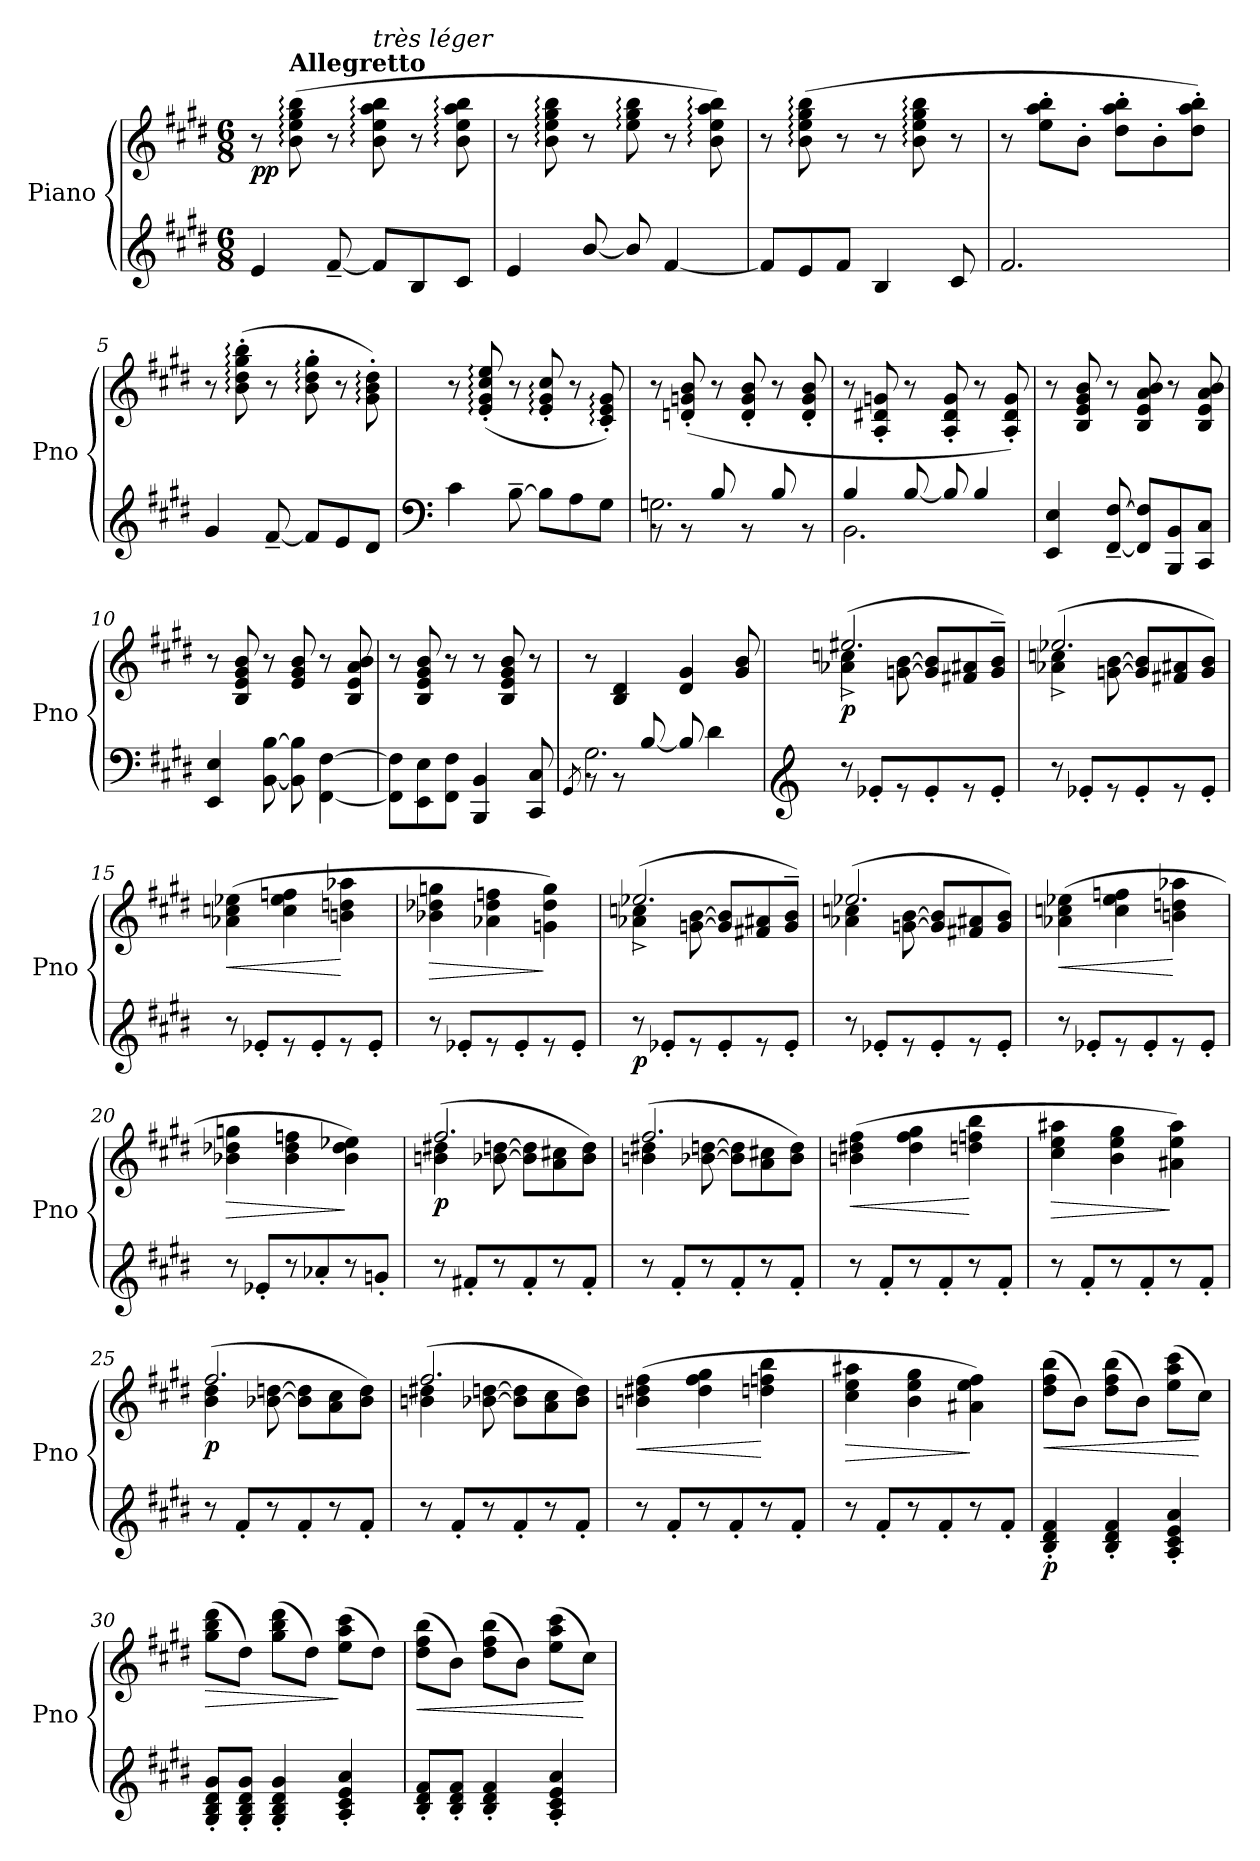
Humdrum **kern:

**kern	**kern	**dynam
*part1	*part1	*part1
*staff2	*staff1	*staff1/2
*I"Piano	*	*
*I'Pno	*	*
*clefG2	*clefG2	*
*k[f#c#g#d#]	*k[f#c#g#d#]	*
*M6/8	*M6/8	*
=1	=1	=1
!	!	!LO:DY:b
4e/	8r	pp
*	*MM216	*
!	!LO:TX:a:B:t=Allegretto	!
.	(>8b\: 8ee\: 8gg#\: 8bb\:	.
[8f#~/	8r	.
!	!LO:TX:a:i:t=très léger	!
8f#/L]	8b\: 8ee\: 8aa\: 8bb\:	.
8B/	8r	.
8c#/J	8b\: 8ee\: 8aa\: 8bb\:	.
=2	=2	=2
4e/	8r	.
.	8b\: 8ee\: 8gg#\: 8bb\:	.
[8b/	8r	.
8b/]	8ee\: 8gg#\: 8bb\:	.
[4f#/	8r	.
.	8b\: 8ee\: 8aa\: 8bb\:)	.
=3	=3	=3
8f#/L]	8r	.
8e/	(>8b\: 8ee\: 8gg#\: 8bb\:	.
8f#/J	8r	.
4B/	8r	.
.	8b\: 8ee\: 8gg#\: 8bb\:	.
8c#/	8r	.
=4	=4	=4
2.f#/	8r	.
.	8ee\' 8aa\' 8bb\'L	.
.	8b'\J	.
.	8dd#\' 8aa\' 8bb\'L	.
.	8b'\	.
.	8dd#\' 8aa\' 8bb\'J)	.
=5	=5	=5
4g#/	8r	.
.	(>8b\:' 8dd#\:' 8gg#\:' 8bb\:'	.
[8f#~/	8r	.
8f#/L]	8b\:' 8dd#\:' 8gg#\:'	.
8e/	8r	.
8d#/J	8g#\:' 8b\:' 8dd#\:')	.
!!LO:LB:g=z
=6	=6	=6
*clefF4	*	*
4c#\	8r	.
.	(<8e/:' 8g#/:' 8cc#/:' 8ee/:'	.
[8B~\	8r	.
8B\L]	8e/:' 8g#/:' 8cc#/:'	.
8A\	8r	.
8G#\J	8c#/:' 8e/:' 8g#/:')	.
=7	=7	=7
*^	*	*
2.Gn\	8r	8r	.
.	8r	(<8dn/' 8gn/' 8b/'	.
.	8B/	8r	.
.	8r	8d/' 8g/' 8b/'	.
.	8B/	8r	.
.	8r	8d/' 8g/' 8b/'	.
=8	=8	=8	=8
2.BB\	4B/	8r	.
.	.	8A/' 8d#X/' 8gn/'	.
.	[8B/	8r	.
.	8B/]	8A/' 8d#/' 8g/'	.
.	4B/	8r	.
.	.	8A/' 8d#/' 8g/')	.
*v	*v	*	*
=9	=9	=9
4EE/ 4E/	8r	.
.	8B/ 8e/ 8g#/ 8b/	.
[8FF#/~ [8F#/~	8r	.
8FF#/] 8F#/]L	8B/ 8e/ 8a/ 8b/	.
8BBB/ 8BB/	8r	.
8CC#/ 8C#/J	8B/ 8e/ 8a/ 8b/	.
=10	=10	=10
4EE/ 4E/	8r	.
.	8B/ 8e/ 8g#/ 8b/	.
[8BB\ [8B\	8r	.
8BB\] 8B\]	8e/ 8g#/ 8b/	.
[4FF#\ [4F#\	8r	.
.	8B/ 8e/ 8a/ 8b/	.
!!LO:LB:g=z
=11	=11	=11
8FF#\] 8F#\]L	8r	.
8EE\ 8E\	8B/ 8e/ 8g#/ 8b/	.
8FF#\ 8F#\J	8r	.
4BBB/ 4BB/	8r	.
.	8B/ 8e/ 8g#/ 8b/	.
8CC#/ 8C#/	8r	.
=12	=12	=12
8qGG#/	.	.
*^	*	*
2.G#\	8r	8r	.
.	8r	4B/ 4d#/	.
.	[8B/	.	.
.	8B/]	4d#/ 4g#/	.
.	4d#\	.	.
.	.	8g#/ 8b/	.
*v	*v	*	*
=13	=13	=13
*clefG1	*	*
*	*^	*
!	!	!	!LO:DY:b
8r	(>4a-X\ 4ccn\	2.ee#X^/	p
8g-X'/L	.	.	.
8r	[8gn\ [8b\	.	.
8g-'/	8g/] 8b/]L	.	.
8r	8f#X/ 8a#X/	.	.
8g-'/J	8g/~ 8b/~J)	.	.
=14	=14	=14	=14
8r	(>4a-X\ 4ccn\	2.ee-X^/	.
8g-X'/L	.	.	.
8r	[8gn\ [8b\	.	.
8g-'/	8g/] 8b/]L	.	.
8r	8f#X/ 8a#X/	.	.
8g-'/J	8g/ 8b/J)	.	.
*	*v	*v	*
=15	=15	=15
!	!	!LO:HP:b
8r	(>4a-X\ 4ccn\ 4ee-X\	<
8g-X'/L	.	.
8r	4cc\ 4ee-\ 4ffn\	.
8g-'/	.	.
8r	4bn\ 4ddn\ 4aa-X\	[
8g-'/J	.	.
!!LO:PB:g=z
=16	=16	=16
!	!	!LO:HP:b
8r	4b-X\ 4dd-X\ 4ggn\	>
8g-X'/L	.	.
8r	4a-X\ 4dd-\ 4ffn\	.
8g-'/	.	.
8r	4gn\ 4dd-\ 4gg\)	]
8g-'/J	.	.
=17	=17	=17
*	*^	*
!	!	!	!LO:DY:b=2
8r	(>4a-X\ 4ccn\	2.ee-X^/	p
8g-X'/L	.	.	.
8r	[8gn\ [8b\	.	.
8g-'/	8g/] 8b/]L	.	.
8r	8f#X/ 8a#X/	.	.
8g-'/J	8g/~ 8b/~J)	.	.
=18	=18	=18	=18
8r	(>4a-X\ 4ccn\	2.ee-X/	.
8g-X'/L	.	.	.
8r	[8gn\ [8b\	.	.
8g-'/	8g/] 8b/]L	.	.
8r	8f#X/ 8a#X/	.	.
8g-'/J	8g/ 8b/J)	.	.
*	*v	*v	*
=19	=19	=19
!	!	!LO:HP:b
8r	(>4a-X\ 4ccn\ 4ee-X\	<
8g-X'/L	.	.
8r	4cc\ 4ee-\ 4ffn\	.
8g-'/	.	.
8r	4bn\ 4ddn\ 4aa-X\	[
8g-'/J	.	.
=20	=20	=20
!	!	!LO:HP:b
8r	4b-X\ 4dd-X\ 4ggn\	>
8g-X'/L	.	.
8r	4b-\ 4dd-\ 4ffn\	.
8cc-X'/	.	.
8r	4b-\ 4dd-\ 4ee-X\)	]
8bn'/J	.	.
!!LO:PB:g=z
=21	=21	=21
*	*^	*
!	!	!	!LO:DY:b
8r	(<4bn\ 4dd#X\	2.ff#/	p
8a#X'/L	.	.	.
8r	[8b-X\ [8ddn\	.	.
8a#'/	8b-\] 8dd\]L	.	.
8r	8a\ 8cc#X\	.	.
8a#'/J	8b-\ 8dd\J)	.	.
=22	=22	=22	=22
8r	(<4bn\ 4dd#X\	2.ff#/	.
8a'/L	.	.	.
8r	[8b-X\ [8ddn\	.	.
8a'/	8b-\] 8dd\]L	.	.
8r	8a\ 8cc#X\	.	.
8a'/J	8b-\ 8dd\J)	.	.
*	*v	*v	*
=23	=23	=23
!	!	!LO:HP:b
8r	(>4bn\ 4dd#X\ 4ff#\	<
8a'/L	.	.
8r	4dd#\ 4ff#\ 4gg#\	.
8a'/	.	.
8r	4ddn\ 4ffn\ 4bb\	[
8a'/J	.	.
=24	=24	=24
!	!	!LO:HP:b
8r	4cc#\ 4ee\ 4aa#X\	>
8a'/L	.	.
8r	4b\ 4ee\ 4gg#\	.
8a'/	.	.
8r	4a#X\ 4ee\ 4aa#\)	]
8a'/J	.	.
=25	=25	=25
*	*^	*
!	!	!	!LO:DY:b
8r	(<4b\ 4dd#\	2.ff#/	p
8a'/L	.	.	.
8r	[8b-X\ [8ddn\	.	.
8a'/	8b-\] 8dd\]L	.	.
8r	8a\ 8cc#\	.	.
8a'/J	8b-\ 8dd\J)	.	.
=26	=26	=26	=26
8r	(<4bn\ 4dd#X\	2.ff#/	.
8a'/L	.	.	.
8r	[8b-X\ [8ddn\	.	.
8a'/	8b-\] 8dd\]L	.	.
8r	8a\ 8cc#\	.	.
8a'/J	8b-\ 8dd\J)	.	.
*	*v	*v	*
!!LO:LB:g=z
=27	=27	=27
!	!	!LO:HP:b
8r	(>4bn\ 4dd#X\ 4ff#\	<
8a'/L	.	.
8r	4dd#\ 4ff#\ 4gg#\	.
8a'/	.	.
8r	4ddn\ 4ffn\ 4bb\	[
8a'/J	.	.
=28	=28	=28
!	!	!LO:HP:b
8r	4cc#\ 4ee\ 4aa#X\	>
8a'/L	.	.
8r	4b\ 4ee\ 4gg#\	.
8a'/	.	.
8r	4a#X\ 4ee\ 4ff#\)	]
8a'/J	.	.
=29	=29	=29
!	!	!LO:HP:b
!	!	!LO:DY:n=1:b=2
4d#/' 4f#/' 4a/'	(>8dd#\ 8ff#\ 8bb\L	< p
.	8b\J)	.
4d#/' 4f#/' 4a/'	(>8dd#\ 8ff#\ 8bb\L	.
.	8b\J)	.
4c#/' 4e/' 4g#/' 4cc#/'	(>8ee\ 8aa\ 8ccc#\L	.
.	8cc#\J)	[
=30	=30	=30
!	!	!LO:HP:b
8B/' 8d#/' 8f#/' 8b/'L	(>8gg#\ 8bb\ 8ddd#\L	>
8B/' 8d#/' 8f#/' 8b/'J	8dd#\J)	.
4B/' 4d#/' 4f#/' 4b/'	(>8gg#\ 8bb\ 8ddd#\L	.
.	8dd#\J)	.
4c#/' 4e/' 4g#/' 4cc#/'	(>8ee\ 8aa\ 8ccc#\L	]
.	8dd#\J)	.
=31	=31	=31
!	!	!LO:HP:b
8d#/' 8f#/' 8a/'L	(>8dd#\ 8ff#\ 8bb\L	<
8d#/' 8f#/' 8a/'J	8b\J)	.
4d#/' 4f#/' 4a/'	(>8dd#\ 8ff#\ 8bb\L	.
.	8b\J)	.
4c#/' 4e/' 4g#/' 4cc#/'	(>8ee\ 8aa\ 8ccc#\L	.
.	8cc#\J)	[
=	=	=
*-	*-	*-
